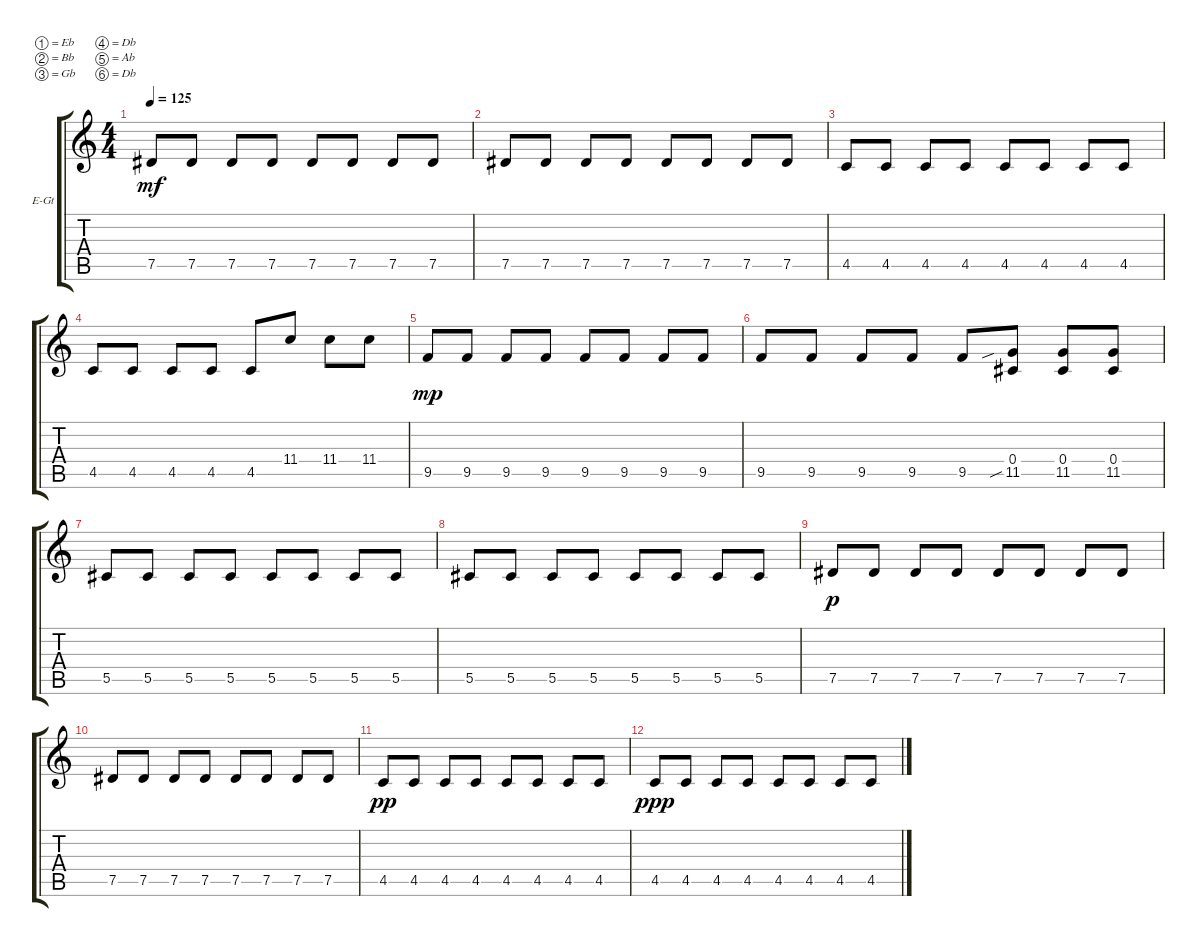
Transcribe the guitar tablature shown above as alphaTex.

\defaultSystemsLayout 4
\bracketExtendMode groupsimilarinstruments
\firstSystemTrackNameOrientation horizontal
\otherSystemsTrackNameOrientation horizontal
\track ("Jack" "E-Gt") {instrument distortionguitar}
\staff {score tabs}
\tuning (Eb4 Bb3 Gb3 Db3 Ab2 Db2)
\ts (4 4)
\tempo 125
\clef g2
\ks c
7.5.8{dy mf} 7.5.8 7.5.8 7.5.8 7.5.8 7.5.8 7.5.8 7.5.8 |
7.5.8 7.5.8 7.5.8 7.5.8 7.5.8 7.5.8 7.5.8 7.5.8 |
4.5.8 4.5.8 4.5.8 4.5.8 4.5.8 4.5.8 4.5.8 4.5.8 |
4.5.8 4.5.8 4.5.8 4.5.8 4.5.8 11.4.8 11.4.8 11.4.8 |
9.5.8{dy mp} 9.5.8 9.5.8 9.5.8 9.5.8 9.5.8 9.5.8 9.5.8 |
9.5.8 9.5.8 9.5.8 9.5.8 9.5.8 (11.5{sib} 0.4).8 (11.5 0.4).8 (11.5 0.4).8 |
5.5.8 5.5.8 5.5.8 5.5.8 5.5.8 5.5.8 5.5.8 5.5.8 |
5.5.8 5.5.8 5.5.8 5.5.8 5.5.8 5.5.8 5.5.8 5.5.8 |
7.5.8{dy p} 7.5.8 7.5.8 7.5.8 7.5.8 7.5.8 7.5.8 7.5.8 |
7.5.8 7.5.8 7.5.8 7.5.8 7.5.8 7.5.8 7.5.8 7.5.8 |
4.5.8{dy pp} 4.5.8 4.5.8 4.5.8 4.5.8 4.5.8 4.5.8 4.5.8 |
4.5.8{dy ppp} 4.5.8 4.5.8 4.5.8 4.5.8 4.5.8 4.5.8 4.5.8
